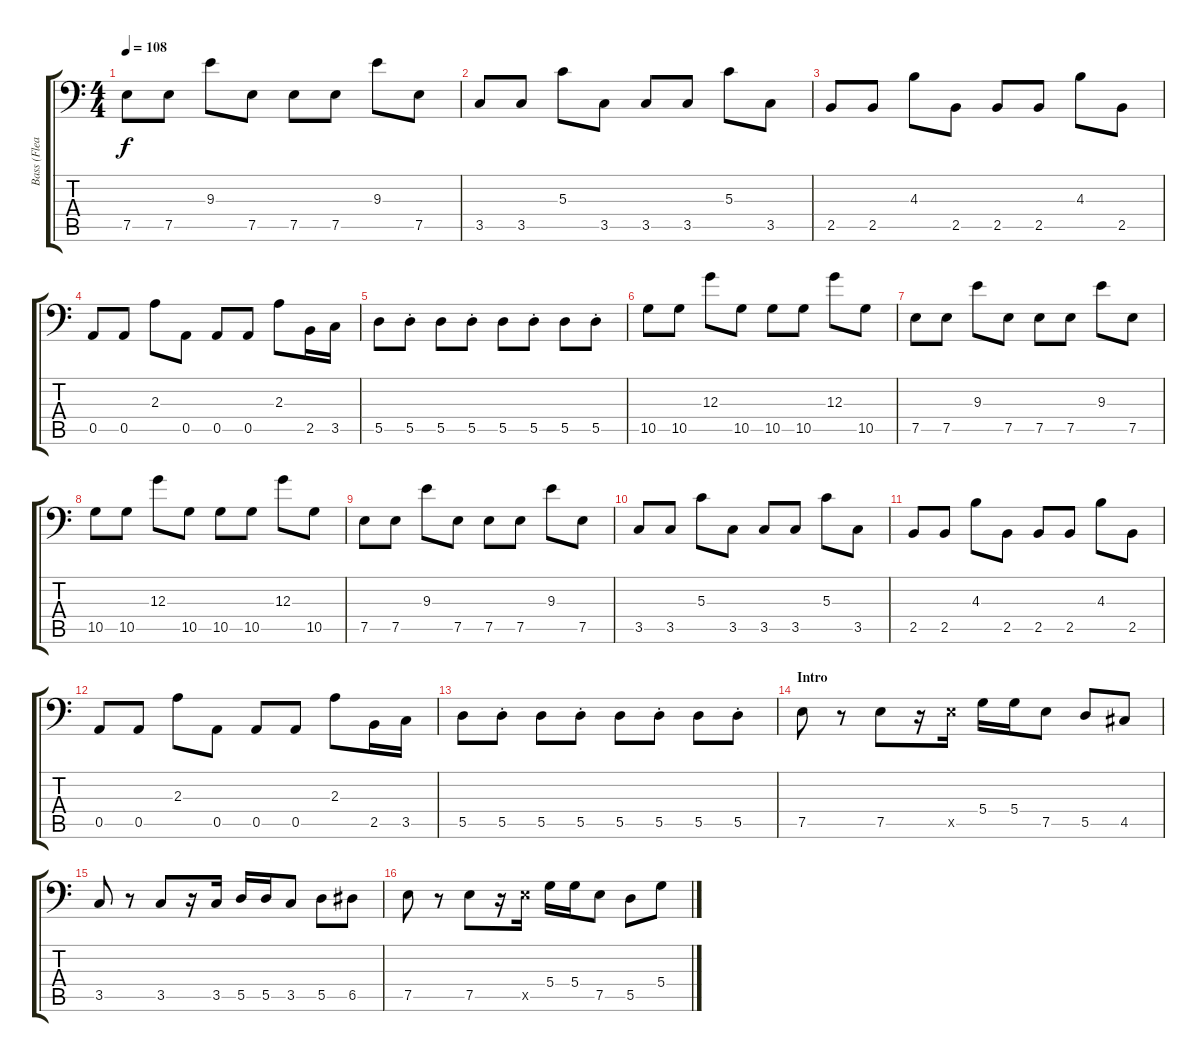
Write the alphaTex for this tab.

\track ("Bass (Flea)" "Bass (Flea") {instrument electricbassfinger}
\staff {score tabs}
\tuning (E3 B2 G2 D2 A1 E1) {hide}
\ts (4 4)
\tempo 108
\clef f4
\ks c
7.5.8{dy f} 7.5.8 9.3.8 7.5.8 7.5.8 7.5.8 9.3.8 7.5.8 |
3.5.8 3.5.8 5.3.8 3.5.8 3.5.8 3.5.8 5.3.8 3.5.8 |
2.5.8 2.5.8 4.3.8 2.5.8 2.5.8 2.5.8 4.3.8 2.5.8 |
0.5.8 0.5.8 2.3.8 0.5.8 0.5.8 0.5.8 2.3.8 2.5.16 3.5.16 |
5.5.8 5.5{st}.8 5.5.8 5.5{st}.8 5.5.8 5.5{st}.8 5.5.8 5.5{st}.8 |
10.5.8 10.5.8 12.3.8 10.5.8 10.5.8 10.5.8 12.3.8 10.5.8 |
7.5.8 7.5.8 9.3.8 7.5.8 7.5.8 7.5.8 9.3.8 7.5.8 |
10.5.8 10.5.8 12.3.8 10.5.8 10.5.8 10.5.8 12.3.8 10.5.8 |
7.5.8 7.5.8 9.3.8 7.5.8 7.5.8 7.5.8 9.3.8 7.5.8 |
3.5.8 3.5.8 5.3.8 3.5.8 3.5.8 3.5.8 5.3.8 3.5.8 |
2.5.8 2.5.8 4.3.8 2.5.8 2.5.8 2.5.8 4.3.8 2.5.8 |
0.5.8 0.5.8 2.3.8 0.5.8 0.5.8 0.5.8 2.3.8 2.5.16 3.5.16 |
5.5.8 5.5{st}.8 5.5.8 5.5{st}.8 5.5.8 5.5{st}.8 5.5.8 5.5{st}.8 |
\section ("" "Intro")
7.5.8 r.8 7.5.8 r.16 7.5{x}.16 5.4.16 5.4.16 7.5.8 5.5.8 4.5.8 |
3.5.8 r.8 3.5.8 r.16 3.5.16 5.5.16 5.5.16 3.5.8 5.5.8 6.5.8 |
7.5.8 r.8 7.5.8 r.16 7.5{x}.16 5.4.16 5.4.16 7.5.8 5.5.8 5.4.8
